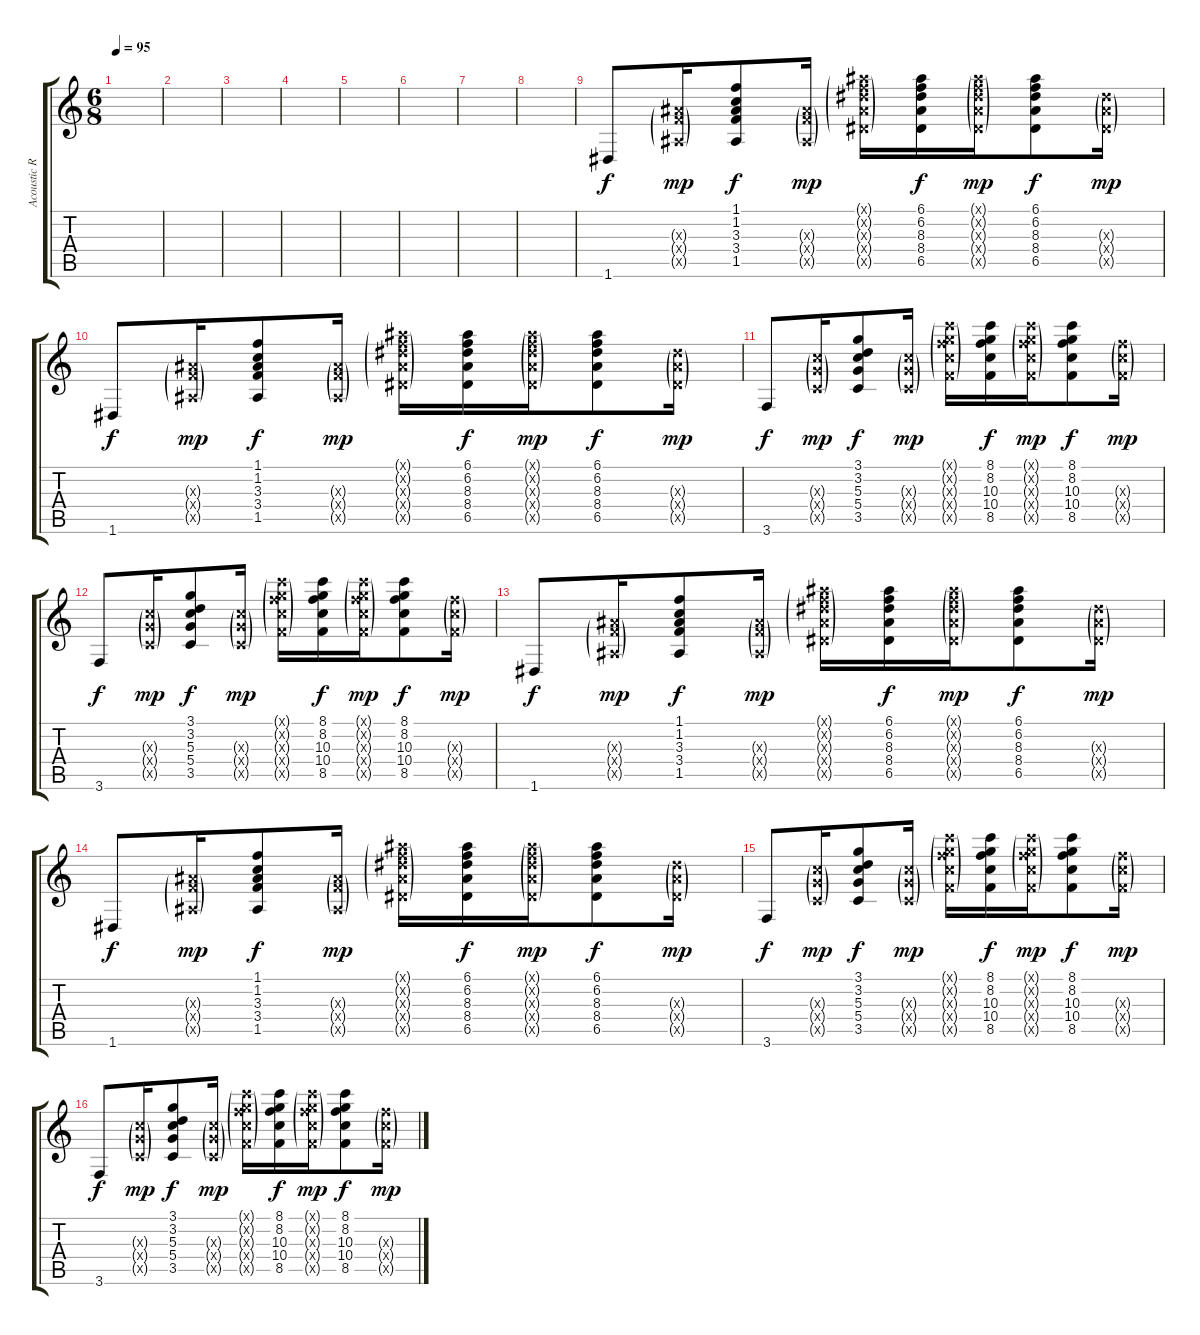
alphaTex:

\track ("Acoustic Right" "Acoustic R") {instrument acousticguitarsteel}
\staff {score tabs}
\tuning (E4 B3 G3 D3 A2 D2) {hide}
\ts (6 8)
\tempo 95
\clef g2
\ks c
|
|
|
|
|
|
|
|
1.6.8{dy f} (3.3{g x} 3.4{g x} 1.5{g x}).16{dy mp} (1.1 1.2 3.3 3.4 1.5).8{dy f} (3.3{g x} 3.4{g x} 1.5{g x}).16{dy mp} (6.1{g x} 6.2{g x} 8.3{g x} 8.4{g x} 6.5{g x}).16 (6.1 6.2 8.3 8.4 6.5).16{dy f} (6.1{g x} 6.2{g x} 8.3{g x} 8.4{g x} 6.5{g x}).16{dy mp beam merge} (6.1 6.2 8.3 8.4 6.5).8{dy f} (8.3{g x} 8.4{g x} 6.5{g x}).16{dy mp} |
1.6.8{dy f} (3.3{g x} 3.4{g x} 1.5{g x}).16{dy mp} (1.1 1.2 3.3 3.4 1.5).8{dy f} (3.3{g x} 3.4{g x} 1.5{g x}).16{dy mp} (6.1{g x} 6.2{g x} 8.3{g x} 8.4{g x} 6.5{g x}).16 (6.1 6.2 8.3 8.4 6.5).16{dy f} (6.1{g x} 6.2{g x} 8.3{g x} 8.4{g x} 6.5{g x}).16{dy mp beam merge} (6.1 6.2 8.3 8.4 6.5).8{dy f} (8.3{g x} 8.4{g x} 6.5{g x}).16{dy mp} |
3.6.8{dy f} (5.3{g x} 5.4{g x} 3.5{g x}).16{dy mp} (3.1 3.2 5.3 5.4 3.5).8{dy f} (5.3{g x} 5.4{g x} 3.5{g x}).16{dy mp} (8.1{g x} 8.2{g x} 10.3{g x} 10.4{g x} 8.5{g x}).16 (8.1 8.2 10.3 10.4 8.5).16{dy f} (8.1{g x} 8.2{g x} 10.3{g x} 10.4{g x} 8.5{g x}).16{dy mp beam merge} (8.1 8.2 10.3 10.4 8.5).8{dy f} (10.3{g x} 10.4{g x} 8.5{g x}).16{dy mp} |
3.6.8{dy f} (5.3{g x} 5.4{g x} 3.5{g x}).16{dy mp} (3.1 3.2 5.3 5.4 3.5).8{dy f} (5.3{g x} 5.4{g x} 3.5{g x}).16{dy mp} (8.1{g x} 8.2{g x} 10.3{g x} 10.4{g x} 8.5{g x}).16 (8.1 8.2 10.3 10.4 8.5).16{dy f} (8.1{g x} 8.2{g x} 10.3{g x} 10.4{g x} 8.5{g x}).16{dy mp beam merge} (8.1 8.2 10.3 10.4 8.5).8{dy f} (10.3{g x} 10.4{g x} 8.5{g x}).16{dy mp} |
1.6.8{dy f} (3.3{g x} 3.4{g x} 1.5{g x}).16{dy mp} (1.1 1.2 3.3 3.4 1.5).8{dy f} (3.3{g x} 3.4{g x} 1.5{g x}).16{dy mp} (6.1{g x} 6.2{g x} 8.3{g x} 8.4{g x} 6.5{g x}).16 (6.1 6.2 8.3 8.4 6.5).16{dy f} (6.1{g x} 6.2{g x} 8.3{g x} 8.4{g x} 6.5{g x}).16{dy mp beam merge} (6.1 6.2 8.3 8.4 6.5).8{dy f} (8.3{g x} 8.4{g x} 6.5{g x}).16{dy mp} |
1.6.8{dy f} (3.3{g x} 3.4{g x} 1.5{g x}).16{dy mp} (1.1 1.2 3.3 3.4 1.5).8{dy f} (3.3{g x} 3.4{g x} 1.5{g x}).16{dy mp} (6.1{g x} 6.2{g x} 8.3{g x} 8.4{g x} 6.5{g x}).16 (6.1 6.2 8.3 8.4 6.5).16{dy f} (6.1{g x} 6.2{g x} 8.3{g x} 8.4{g x} 6.5{g x}).16{dy mp beam merge} (6.1 6.2 8.3 8.4 6.5).8{dy f} (8.3{g x} 8.4{g x} 6.5{g x}).16{dy mp} |
3.6.8{dy f} (5.3{g x} 5.4{g x} 3.5{g x}).16{dy mp} (3.1 3.2 5.3 5.4 3.5).8{dy f} (5.3{g x} 5.4{g x} 3.5{g x}).16{dy mp} (8.1{g x} 8.2{g x} 10.3{g x} 10.4{g x} 8.5{g x}).16 (8.1 8.2 10.3 10.4 8.5).16{dy f} (8.1{g x} 8.2{g x} 10.3{g x} 10.4{g x} 8.5{g x}).16{dy mp beam merge} (8.1 8.2 10.3 10.4 8.5).8{dy f} (10.3{g x} 10.4{g x} 8.5{g x}).16{dy mp} |
3.6.8{dy f} (5.3{g x} 5.4{g x} 3.5{g x}).16{dy mp} (3.1 3.2 5.3 5.4 3.5).8{dy f} (5.3{g x} 5.4{g x} 3.5{g x}).16{dy mp} (8.1{g x} 8.2{g x} 10.3{g x} 10.4{g x} 8.5{g x}).16 (8.1 8.2 10.3 10.4 8.5).16{dy f} (8.1{g x} 8.2{g x} 10.3{g x} 10.4{g x} 8.5{g x}).16{dy mp beam merge} (8.1 8.2 10.3 10.4 8.5).8{dy f} (10.3{g x} 10.4{g x} 8.5{g x}).16{dy mp}
